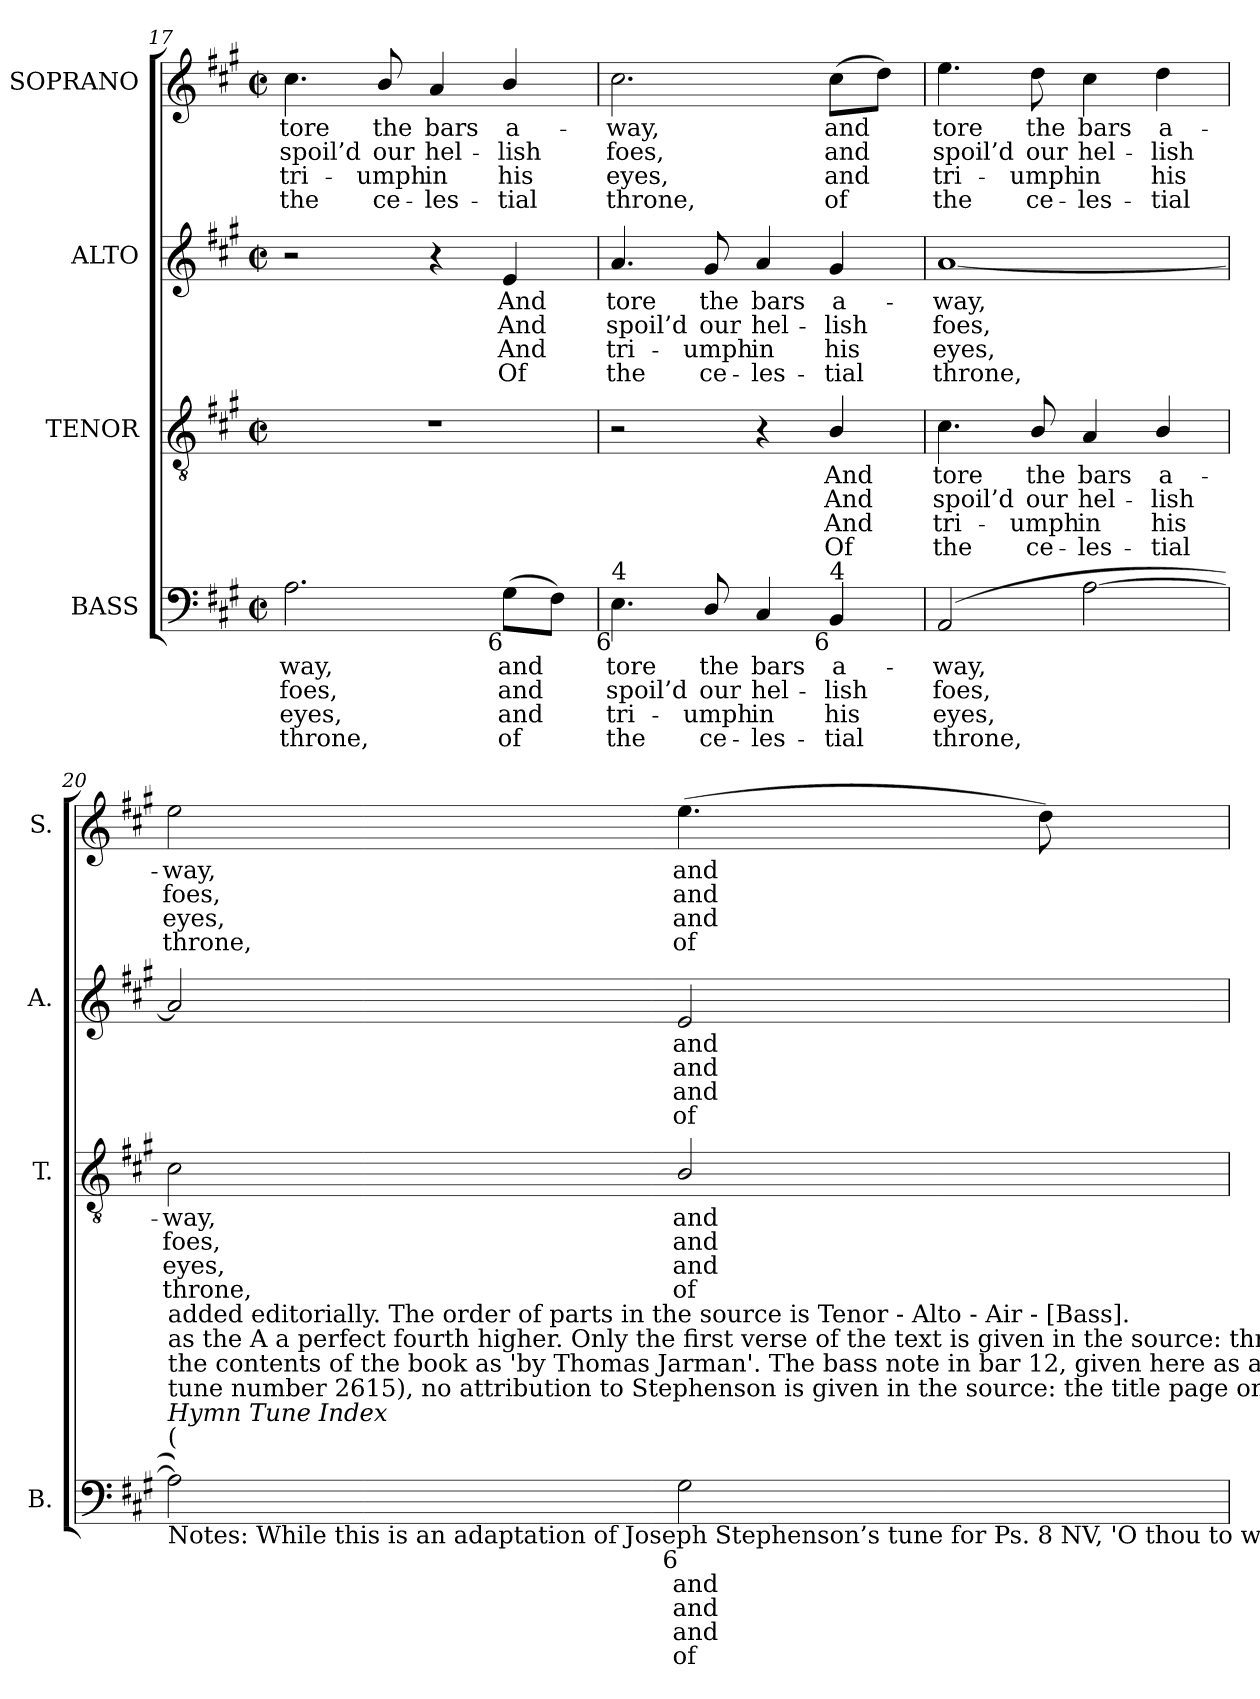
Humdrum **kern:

**kern	**text	**text	**text	**text	**kern	**text	**text	**text	**text	**kern	**text	**text	**text	**text	**kern	**text	**text	**text	**text
*part4	*part4	*part4	*part4	*part4	*part3	*part3	*part3	*part3	*part3	*part2	*part2	*part2	*part2	*part2	*part1	*part1	*part1	*part1	*part1
*staff4	*staff4	*staff4	*staff4	*staff4	*staff3	*staff3	*staff3	*staff3	*staff3	*staff2	*staff2	*staff2	*staff2	*staff2	*staff1	*staff1	*staff1	*staff1	*staff1
*I"BASS	*	*	*	*	*I"TENOR	*	*	*	*	*I"ALTO	*	*	*	*	*I"SOPRANO	*	*	*	*
*I'B.	*	*	*	*	*I'T.	*	*	*	*	*I'A.	*	*	*	*	*I'S.	*	*	*	*
*clefF4	*	*	*	*	*clefGv2	*	*	*	*	*clefG2	*	*	*	*	*clefG2	*	*	*	*
*	*	*	*	*	*ITrd7c12	*	*	*	*	*	*	*	*	*	*	*	*	*	*
*k[f#c#g#]	*	*	*	*	*k[f#c#g#]	*	*	*	*	*k[f#c#g#]	*	*	*	*	*k[f#c#g#]	*	*	*	*
*A:	*	*	*	*	*A:	*	*	*	*	*A:	*	*	*	*	*A:	*	*	*	*
*M2/2	*	*	*	*	*M2/2	*	*	*	*	*M2/2	*	*	*	*	*M2/2	*	*	*	*
*met(c|)	*	*	*	*	*met(c|)	*	*	*	*	*met(c|)	*	*	*	*	*met(c|)	*	*	*	*
=17	=17	=17	=17	=17	=17	=17	=17	=17	=17	=17	=17	=17	=17	=17	=17	=17	=17	=17	=17
!	!LO:LY:b:color=#000000	!LO:LY:b:color=#000000	!LO:LY:b:color=#000000	!LO:LY:b:color=#000000	!	!	!	!	!	!	!	!	!	!	!	!	!	!	!
!	!	!	!	!	!	!	!	!	!	!	!	!	!	!	!	!LO:LY:b:color=#000000	!LO:LY:b:color=#000000	!LO:LY:b:color=#000000	!LO:LY:b:color=#000000
2.Ai\	-way,	foes,	eyes,	throne,	1r	.	.	.	.	2r	.	.	.	.	4.cc#i\	tore	spoil’d	tri-	-the
!	!	!	!	!	!	!	!	!	!	!	!	!	!	!	!	!LO:LY:b:color=#000000	!LO:LY:b:color=#000000	!LO:LY:b:color=#000000	!LO:LY:b:color=#000000
.	.	.	.	.	.	.	.	.	.	.	.	.	.	.	8bi/	the	our	umph	ce-
!	!	!	!	!	!	!	!	!	!	!	!	!	!	!	!	!LO:LY:b:color=#000000	!LO:LY:b:color=#000000	!LO:LY:b:color=#000000	!LO:LY:b:color=#000000
.	.	.	.	.	.	.	.	.	.	4r	.	.	.	.	4ai/	bars	hel-	-in	les-
!	!LO:LY:b:color=#000000	!LO:LY:b:color=#000000	!LO:LY:b:color=#000000	!LO:LY:b:color=#000000	!	!	!	!	!	!	!	!	!	!	!	!	!	!	!
!	!	!	!	!	!	!	!	!	!	!	!LO:LY:b:color=#000000	!LO:LY:b:color=#000000	!LO:LY:b:color=#000000	!LO:LY:b:color=#000000	!	!	!	!	!
!LO:TX:b:rj:t=6	!	!	!	!	!	!	!	!	!	!	!	!	!	!	!	!	!	!	!
!	!	!	!	!	!	!	!	!	!	!	!	!	!	!	!	!LO:LY:b:color=#000000	!LO:LY:b:color=#000000	!LO:LY:b:color=#000000	!LO:LY:b:color=#000000
(8G#i\L	and	and	and	of	.	.	.	.	.	4ei/	And	And	And	Of	4bi/	a-	-lish	-his	tial
8F#i\J)	.	.	.	.	.	.	.	.	.	.	.	.	.	.	.	.	.	.	.
=18	=18	=18	=18	=18	=18	=18	=18	=18	=18	=18	=18	=18	=18	=18	=18	=18	=18	=18	=18
!	!LO:LY:b:color=#000000	!LO:LY:b:color=#000000	!LO:LY:b:color=#000000	!LO:LY:b:color=#000000	!	!	!	!	!	!	!	!	!	!	!	!	!	!	!
!	!	!	!	!	!	!	!	!	!	!	!LO:LY:b:color=#000000	!LO:LY:b:color=#000000	!LO:LY:b:color=#000000	!LO:LY:b:color=#000000	!	!	!	!	!
!LO:TX:b:rj:t=6	!	!	!	!	!	!	!	!	!	!	!	!	!	!	!	!	!	!	!
!LO:TX:t=4	!	!	!	!	!	!	!	!	!	!	!	!	!	!	!	!	!	!	!
!	!	!	!	!	!	!	!	!	!	!	!	!	!	!	!	!LO:LY:b:color=#000000	!LO:LY:b:color=#000000	!LO:LY:b:color=#000000	!LO:LY:b:color=#000000
4.Ei\	tore	spoil’d	tri-	-the	2r	.	.	.	.	4.ai/	tore	spoil’d	tri-	-the	2.cc#i\	-way,	foes,	eyes,	throne,
!	!LO:LY:b:color=#000000	!LO:LY:b:color=#000000	!LO:LY:b:color=#000000	!LO:LY:b:color=#000000	!	!	!	!	!	!	!	!	!	!	!	!	!	!	!
!	!	!	!	!	!	!	!	!	!	!	!LO:LY:b:color=#000000	!LO:LY:b:color=#000000	!LO:LY:b:color=#000000	!LO:LY:b:color=#000000	!	!	!	!	!
8Di/	the	our	umph	ce-	.	.	.	.	.	8g#i/	the	our	umph	ce-	.	.	.	.	.
!	!LO:LY:b:color=#000000	!LO:LY:b:color=#000000	!LO:LY:b:color=#000000	!LO:LY:b:color=#000000	!	!	!	!	!	!	!	!	!	!	!	!	!	!	!
!	!	!	!	!	!	!	!	!	!	!	!LO:LY:b:color=#000000	!LO:LY:b:color=#000000	!LO:LY:b:color=#000000	!LO:LY:b:color=#000000	!	!	!	!	!
4C#i/	bars	hel-	-in	les-	4r	.	.	.	.	4ai/	bars	hel-	-in	les-	.	.	.	.	.
!	!LO:LY:b:color=#000000	!LO:LY:b:color=#000000	!LO:LY:b:color=#000000	!LO:LY:b:color=#000000	!	!	!	!	!	!	!	!	!	!	!	!	!	!	!
!	!	!	!	!	!	!LO:LY:b:color=#000000	!LO:LY:b:color=#000000	!LO:LY:b:color=#000000	!LO:LY:b:color=#000000	!	!	!	!	!	!	!	!	!	!
!	!	!	!	!	!	!	!	!	!	!	!LO:LY:b:color=#000000	!LO:LY:b:color=#000000	!LO:LY:b:color=#000000	!LO:LY:b:color=#000000	!	!	!	!	!
!LO:TX:b:rj:t=6	!	!	!	!	!	!	!	!	!	!	!	!	!	!	!	!	!	!	!
!LO:TX:t=4	!	!	!	!	!	!	!	!	!	!	!	!	!	!	!	!	!	!	!
!	!	!	!	!	!	!	!	!	!	!	!	!	!	!	!	!LO:LY:b:color=#000000	!LO:LY:b:color=#000000	!LO:LY:b:color=#000000	!LO:LY:b:color=#000000
4BBi/	a-	-lish	-his	tial	4BBi/	And	And	And	Of	4g#i/	a-	-lish	-his	tial	(8cc#i\L	and	and	and	of
.	.	.	.	.	.	.	.	.	.	.	.	.	.	.	8ddi\J)	.	.	.	.
=19	=19	=19	=19	=19	=19	=19	=19	=19	=19	=19	=19	=19	=19	=19	=19	=19	=19	=19	=19
!	!LO:LY:b:color=#000000	!LO:LY:b:color=#000000	!LO:LY:b:color=#000000	!LO:LY:b:color=#000000	!	!	!	!	!	!	!	!	!	!	!	!	!	!	!
!	!	!	!	!	!	!LO:LY:b:color=#000000	!LO:LY:b:color=#000000	!LO:LY:b:color=#000000	!LO:LY:b:color=#000000	!	!	!	!	!	!	!	!	!	!
!	!	!	!	!	!	!	!	!	!	!	!LO:LY:b:color=#000000	!LO:LY:b:color=#000000	!LO:LY:b:color=#000000	!LO:LY:b:color=#000000	!	!	!	!	!
!	!	!	!	!	!	!	!	!	!	!	!	!	!	!	!	!LO:LY:b:color=#000000	!LO:LY:b:color=#000000	!LO:LY:b:color=#000000	!LO:LY:b:color=#000000
(2AAi/	-way,	foes,	eyes,	throne,	4.C#i\	tore	spoil’d	tri-	-the	[1ai	-way,	foes,	eyes,	throne,	4.eei\	tore	spoil’d	tri-	-the
!	!	!	!	!	!	!LO:LY:b:color=#000000	!LO:LY:b:color=#000000	!LO:LY:b:color=#000000	!LO:LY:b:color=#000000	!	!	!	!	!	!	!	!	!	!
!	!	!	!	!	!	!	!	!	!	!	!	!	!	!	!	!LO:LY:b:color=#000000	!LO:LY:b:color=#000000	!LO:LY:b:color=#000000	!LO:LY:b:color=#000000
.	.	.	.	.	8BBi/	the	our	umph	ce-	.	.	.	.	.	8ddi\	the	our	umph	ce-
!	!	!	!	!	!	!LO:LY:b:color=#000000	!LO:LY:b:color=#000000	!LO:LY:b:color=#000000	!LO:LY:b:color=#000000	!	!	!	!	!	!	!	!	!	!
!	!	!	!	!	!	!	!	!	!	!	!	!	!	!	!	!LO:LY:b:color=#000000	!LO:LY:b:color=#000000	!LO:LY:b:color=#000000	!LO:LY:b:color=#000000
[2Ai\	.	.	.	.	4AAi/	bars	hel-	-in	les-	.	.	.	.	.	4cc#i\	bars	hel-	-in	les-
!	!	!	!	!	!	!LO:LY:b:color=#000000	!LO:LY:b:color=#000000	!LO:LY:b:color=#000000	!LO:LY:b:color=#000000	!	!	!	!	!	!	!	!	!	!
!	!	!	!	!	!	!	!	!	!	!	!	!	!	!	!	!LO:LY:b:color=#000000	!LO:LY:b:color=#000000	!LO:LY:b:color=#000000	!LO:LY:b:color=#000000
.	.	.	.	.	4BBi/	a-	-lish	-his	tial	.	.	.	.	.	4ddi\	a-	-lish	-his	tial
!!LO:LB:g=z
=20	=20	=20	=20	=20	=20	=20	=20	=20	=20	=20	=20	=20	=20	=20	=20	=20	=20	=20	=20
!	!	!	!	!	!	!LO:LY:b:color=#000000	!LO:LY:b:color=#000000	!LO:LY:b:color=#000000	!LO:LY:b:color=#000000	!	!	!	!	!	!	!	!	!	!
!LO:TX:b:t=Notes&colon; While this is an adaptation of Joseph Stephenson’s tune for Ps. 8 NV, 'O thou to whom all creatures bow’	!	!	!	!	!	!	!	!	!	!	!	!	!	!	!	!	!	!	!
!LO:TX:t=(	!	!	!	!	!	!	!	!	!	!	!	!	!	!	!	!	!	!	!
!LO:TX:i:t=Hymn Tune Index	!	!	!	!	!	!	!	!	!	!	!	!	!	!	!	!	!	!	!
!LO:TX:t=tune number 2615), no attribution to Stephenson is given in the source&colon; the title page only refers to	!	!	!	!	!	!	!	!	!	!	!	!	!	!	!	!	!	!	!
!LO:TX:t=the contents of the book as 'by Thomas Jarman'. The bass note in bar 12, given here as an E, is printed in the source	!	!	!	!	!	!	!	!	!	!	!	!	!	!	!	!	!	!	!
!LO:TX:t=as the A a perfect fourth higher. Only the first verse of the text is given in the source&colon; three further verses have been	!	!	!	!	!	!	!	!	!	!	!	!	!	!	!	!	!	!	!
!LO:TX:t=added editorially. The order of parts in the source is Tenor - Alto - Air - [Bass].	!	!	!	!	!	!	!	!	!	!	!	!	!	!	!	!	!	!	!
!	!	!	!	!	!	!	!	!	!	!	!	!	!	!	!	!LO:LY:b:color=#000000	!LO:LY:b:color=#000000	!LO:LY:b:color=#000000	!LO:LY:b:color=#000000
2Ai\])	.	.	.	.	2C#i\	-way,	foes,	eyes,	throne,	2ai/]	.	.	.	.	2eei\	-way,	foes,	eyes,	throne,
!	!LO:LY:b:color=#000000	!LO:LY:b:color=#000000	!LO:LY:b:color=#000000	!LO:LY:b:color=#000000	!	!	!	!	!	!	!	!	!	!	!	!	!	!	!
!	!	!	!	!	!	!LO:LY:b:color=#000000	!LO:LY:b:color=#000000	!LO:LY:b:color=#000000	!LO:LY:b:color=#000000	!	!	!	!	!	!	!	!	!	!
!	!	!	!	!	!	!	!	!	!	!	!LO:LY:b:color=#000000	!LO:LY:b:color=#000000	!LO:LY:b:color=#000000	!LO:LY:b:color=#000000	!	!	!	!	!
!LO:TX:b:rj:t=6	!	!	!	!	!	!	!	!	!	!	!	!	!	!	!	!	!	!	!
!	!	!	!	!	!	!	!	!	!	!	!	!	!	!	!	!LO:LY:b:color=#000000	!LO:LY:b:color=#000000	!LO:LY:b:color=#000000	!LO:LY:b:color=#000000
2G#i\	and	and	and	of	2BBi/	and	and	and	of	2ei/	and	and	and	of	(4.eei\	and	and	and	of
.	.	.	.	.	.	.	.	.	.	.	.	.	.	.	8ddi\)	.	.	.	.
=	=	=	=	=	=	=	=	=	=	=	=	=	=	=	=	=	=	=	=
*-	*-	*-	*-	*-	*-	*-	*-	*-	*-	*-	*-	*-	*-	*-	*-	*-	*-	*-	*-
